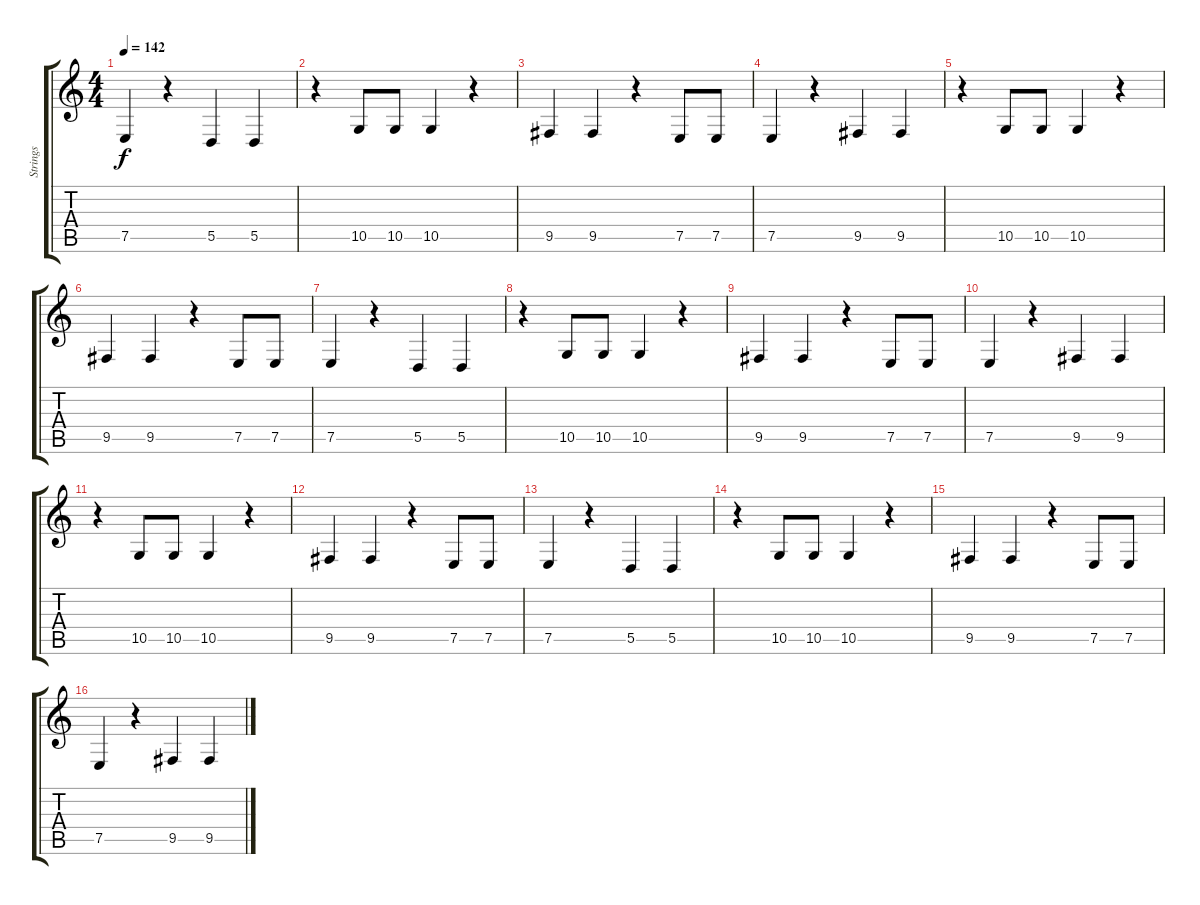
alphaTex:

\track ("Strings" "Strings") {instrument pizzicatostrings}
\staff {score tabs}
\tuning (E4 B3 G3 D3 A2 E2) {hide}
\ts (4 4)
\tempo 142
\clef g2
\ks c
7.5.4{dy f} r.4 5.5.4 5.5.4 |
r.4 10.5.8 10.5.8 10.5.4 r.4 |
9.5.4 9.5.4 r.4 7.5.8 7.5.8 |
7.5.4 r.4 9.5.4 9.5.4 |
r.4 10.5.8 10.5.8 10.5.4 r.4 |
9.5.4 9.5.4 r.4 7.5.8 7.5.8 |
7.5.4 r.4 5.5.4 5.5.4 |
r.4 10.5.8 10.5.8 10.5.4 r.4 |
9.5.4 9.5.4 r.4 7.5.8 7.5.8 |
7.5.4 r.4 9.5.4 9.5.4 |
r.4 10.5.8 10.5.8 10.5.4 r.4 |
9.5.4 9.5.4 r.4 7.5.8 7.5.8 |
7.5.4 r.4 5.5.4 5.5.4 |
r.4 10.5.8 10.5.8 10.5.4 r.4 |
9.5.4 9.5.4 r.4 7.5.8 7.5.8 |
7.5.4 r.4 9.5.4 9.5.4
